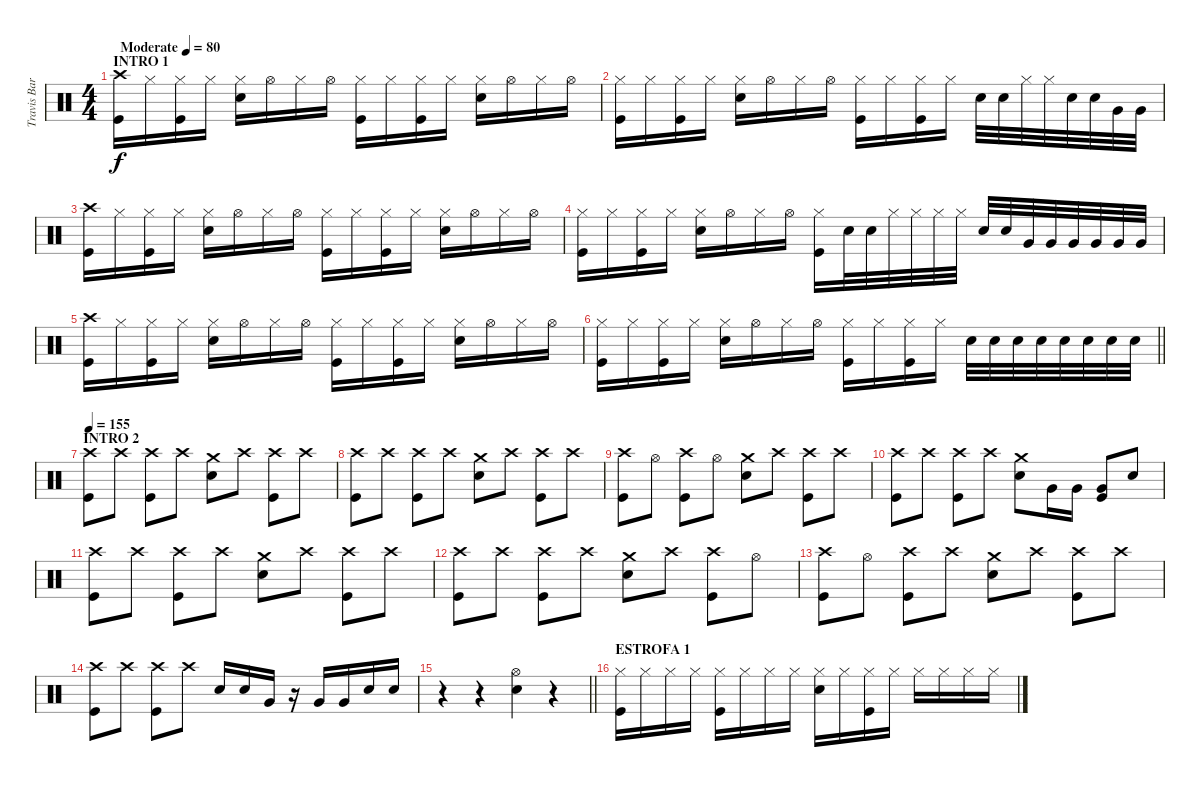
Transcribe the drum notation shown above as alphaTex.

\track ("Travis Barker (Batería)" "Travis Bar") {instrument percussion}
\staff {score}
\articulation defaults
\ts (4 4)
\section ("" "INTRO 1")
\tempo (80 "Moderate")
\clef neutral
\ks c
("Crash high (hit)" "Kick (hit)").16{dy f} "Hi-Hat (closed)".16 ("Hi-Hat (closed)" "Kick (hit)").16 "Hi-Hat (closed)".16 ("Hi-Hat (closed)" "Snare (hit) 2").16 "Hi-Hat (open)".16 "Hi-Hat (closed)".16 "Hi-Hat (open)".16 ("Hi-Hat (closed)" "Kick (hit)").16 "Hi-Hat (closed)".16 ("Hi-Hat (closed)" "Kick (hit)").16 "Hi-Hat (closed)".16 ("Hi-Hat (closed)" "Snare (hit) 2").16 "Hi-Hat (open)".16 "Hi-Hat (closed)".16 "Hi-Hat (open)".16 |
("Hi-Hat (closed)" "Kick (hit)").16 "Hi-Hat (closed)".16 ("Hi-Hat (closed)" "Kick (hit)").16 "Hi-Hat (closed)".16 ("Hi-Hat (closed)" "Snare (hit) 2").16 "Hi-Hat (open)".16 "Hi-Hat (closed)".16 "Hi-Hat (open)".16 ("Hi-Hat (closed)" "Kick (hit)").16 "Hi-Hat (closed)".16 ("Hi-Hat (closed)" "Kick (hit)").16 "Hi-Hat (closed)".16 "Snare (hit) 2".32 "Snare (hit) 2".32 "Hi-Hat (closed)".32 "Hi-Hat (closed)".32 "Snare (hit) 2".32 "Snare (hit) 2".32 "Very Low Tom (hit)".32 "Very Low Tom (hit)".32 |
("Crash high (hit)" "Kick (hit)").16 "Hi-Hat (closed)".16 ("Hi-Hat (closed)" "Kick (hit)").16 "Hi-Hat (closed)".16 ("Hi-Hat (closed)" "Snare (hit) 2").16 "Hi-Hat (open)".16 "Hi-Hat (closed)".16 "Hi-Hat (open)".16 ("Hi-Hat (closed)" "Kick (hit)").16 "Hi-Hat (closed)".16 ("Hi-Hat (closed)" "Kick (hit)").16 "Hi-Hat (closed)".16 ("Hi-Hat (closed)" "Snare (hit) 2").16 "Hi-Hat (open)".16 "Hi-Hat (closed)".16 "Hi-Hat (open)".16 |
("Hi-Hat (closed)" "Kick (hit)").16 "Hi-Hat (closed)".16 ("Hi-Hat (closed)" "Kick (hit)").16 "Hi-Hat (closed)".16 ("Hi-Hat (closed)" "Snare (hit) 2").16 "Hi-Hat (open)".16 "Hi-Hat (closed)".16 "Hi-Hat (open)".16 ("Hi-Hat (closed)" "Kick (hit)").16 "Snare (hit) 2".32 "Snare (hit) 2".32 "Hi-Hat (closed)".32 "Hi-Hat (closed)".32 "Hi-Hat (closed)".32 "Hi-Hat (closed)".32 "Snare (hit) 2".32 "Snare (hit) 2".32 "Very Low Tom (hit)".32 "Very Low Tom (hit)".32 "Very Low Tom (hit)".32 "Very Low Tom (hit)".32 "Very Low Tom (hit)".32 "Very Low Tom (hit)".32 |
("Crash high (hit)" "Kick (hit)").16 "Hi-Hat (closed)".16 ("Hi-Hat (closed)" "Kick (hit)").16 "Hi-Hat (closed)".16 ("Hi-Hat (closed)" "Snare (hit) 2").16 "Hi-Hat (open)".16 "Hi-Hat (closed)".16 "Hi-Hat (open)".16 ("Hi-Hat (closed)" "Kick (hit)").16 "Hi-Hat (closed)".16 ("Hi-Hat (closed)" "Kick (hit)").16 "Hi-Hat (closed)".16 ("Hi-Hat (closed)" "Snare (hit) 2").16 "Hi-Hat (open)".16 "Hi-Hat (closed)".16 "Hi-Hat (open)".16 |
\barLineRight lightlight
("Hi-Hat (closed)" "Kick (hit)").16 "Hi-Hat (closed)".16 ("Hi-Hat (closed)" "Kick (hit)").16 "Hi-Hat (closed)".16 ("Hi-Hat (closed)" "Snare (hit) 2").16 "Hi-Hat (open)".16 "Hi-Hat (closed)".16 "Hi-Hat (open)".16 ("Hi-Hat (closed)" "Kick (hit)").16 "Hi-Hat (closed)".16 ("Hi-Hat (closed)" "Kick (hit)").16 "Hi-Hat (closed)".16 "Snare (hit) 2".32 "Snare (hit) 2".32 "Snare (hit) 2".32 "Snare (hit) 2".32 "Snare (hit) 2".32 "Snare (hit) 2".32 "Snare (hit) 2".32 "Snare (hit) 2".32 |
\section ("" "INTRO 2")
\tempo 155
("Crash high (hit)" "Kick (hit)").8 "Crash high (hit)".8 ("Crash high (hit)" "Kick (hit)").8 "Crash high (hit)".8 ("Crash medium (hit)" "Snare (hit) 2").8 "Crash high (hit)".8 ("Crash high (hit)" "Kick (hit)").8 "Crash high (hit)".8 |
("Crash high (hit)" "Kick (hit)").8 "Crash high (hit)".8 ("Crash high (hit)" "Kick (hit)").8 "Crash high (hit)".8 ("Crash medium (hit)" "Snare (hit) 2").8 "Crash high (hit)".8 ("Crash high (hit)" "Kick (hit)").8 "Crash high (hit)".8 |
("Crash high (hit)" "Kick (hit)").8 "Hi-Hat (open)".8 ("Crash high (hit)" "Kick (hit)").8 "Hi-Hat (open)".8 ("Crash medium (hit)" "Snare (hit) 2").8 "Crash high (hit)".8 ("Crash high (hit)" "Kick (hit)").8 "Crash high (hit)".8 |
("Crash high (hit)" "Kick (hit)").8 "Crash high (hit)".8 ("Crash high (hit)" "Kick (hit)").8 "Crash high (hit)".8 ("Crash medium (hit)" "Snare (hit) 2").8 "Very Low Tom (hit)".16 "Very Low Tom (hit)".16 ("Very Low Tom (hit)" "Kick (hit)").8 "Snare (hit) 2".8 |
("Crash high (hit)" "Kick (hit)").8 "Crash high (hit)".8 ("Crash high (hit)" "Kick (hit)").8 "Crash high (hit)".8 ("Crash medium (hit)" "Snare (hit) 2").8 "Crash high (hit)".8 ("Crash high (hit)" "Kick (hit)").8 "Crash high (hit)".8 |
("Crash high (hit)" "Kick (hit)").8 "Crash high (hit)".8 ("Crash high (hit)" "Kick (hit)").8 "Crash high (hit)".8 ("Crash medium (hit)" "Snare (hit) 2").8 "Crash high (hit)".8 ("Crash high (hit)" "Kick (hit)").8 "Hi-Hat (open)".8 |
("Crash high (hit)" "Kick (hit)").8 "Hi-Hat (open)".8 ("Crash high (hit)" "Kick (hit)").8 "Crash high (hit)".8 ("Crash medium (hit)" "Snare (hit) 2").8 "Crash high (hit)".8 ("Crash high (hit)" "Kick (hit)").8 "Crash high (hit)".8 |
("Crash high (hit)" "Kick (hit)").8 "Crash high (hit)".8 ("Crash high (hit)" "Kick (hit)").8 "Crash high (hit)".8 "Snare (hit) 2".16 "Snare (hit) 2".16 "Very Low Tom (hit)".16 r.16 "Very Low Tom (hit)".16 "Very Low Tom (hit)".16 "Snare (hit) 2".16 "Snare (hit) 2".16 |
\barLineRight lightlight
r.4 r.4 ("Hi-Hat (open)" "Snare (hit) 2").4 r.4 |
\section ("" "ESTROFA 1")
("Hi-Hat (closed)" "Kick (hit)").16 "Hi-Hat (closed)".16 "Hi-Hat (closed)".16 "Hi-Hat (closed)".16 ("Hi-Hat (closed)" "Kick (hit)").16 "Hi-Hat (closed)".16 "Hi-Hat (closed)".16 "Hi-Hat (closed)".16 ("Hi-Hat (closed)" "Snare (hit) 2").16 "Hi-Hat (closed)".16 ("Hi-Hat (closed)" "Kick (hit)").16 "Hi-Hat (closed)".16 "Hi-Hat (closed)".16 "Hi-Hat (closed)".16 "Hi-Hat (closed)".16 "Hi-Hat (closed)".16
